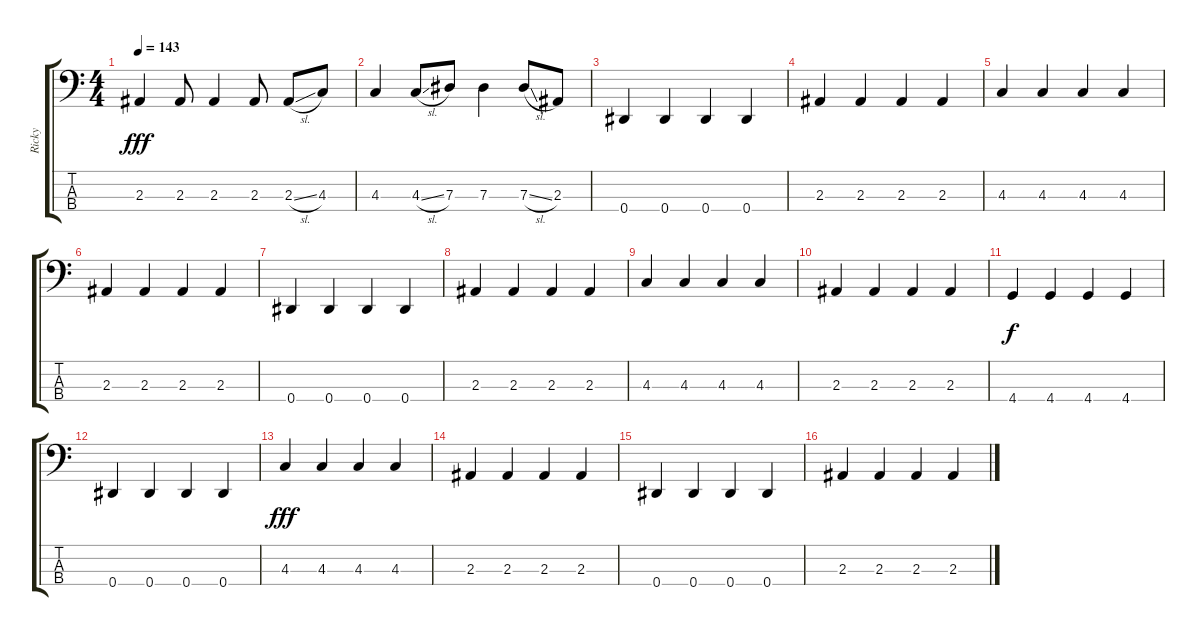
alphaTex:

\track ("Ricky" "Ricky") {instrument electricbasspick}
\staff {score tabs}
\tuning (Gb2 Db2 Ab1 Eb1) {hide}
\ts (4 4)
\tempo 143
\clef f4
\ks c
2.3.4{dy fff} 2.3.8 2.3.4 2.3.8 2.3{sl}.8 4.3.8 |
4.3.4 4.3{sl}.8 7.3.8 7.3.4 7.3{sl}.8 2.3.8 |
0.4.4 0.4.4 0.4.4 0.4.4 |
2.3.4 2.3.4 2.3.4 2.3.4 |
4.3.4 4.3.4 4.3.4 4.3.4 |
2.3.4 2.3.4 2.3.4 2.3.4 |
0.4.4 0.4.4 0.4.4 0.4.4 |
2.3.4 2.3.4 2.3.4 2.3.4 |
4.3.4 4.3.4 4.3.4 4.3.4 |
2.3.4 2.3.4 2.3.4 2.3.4 |
4.4.4{dy f} 4.4.4 4.4.4 4.4.4 |
0.4.4 0.4.4 0.4.4 0.4.4 |
4.3.4{dy fff} 4.3.4 4.3.4 4.3.4 |
2.3.4 2.3.4 2.3.4 2.3.4 |
0.4.4 0.4.4 0.4.4 0.4.4 |
2.3.4 2.3.4 2.3.4 2.3.4
